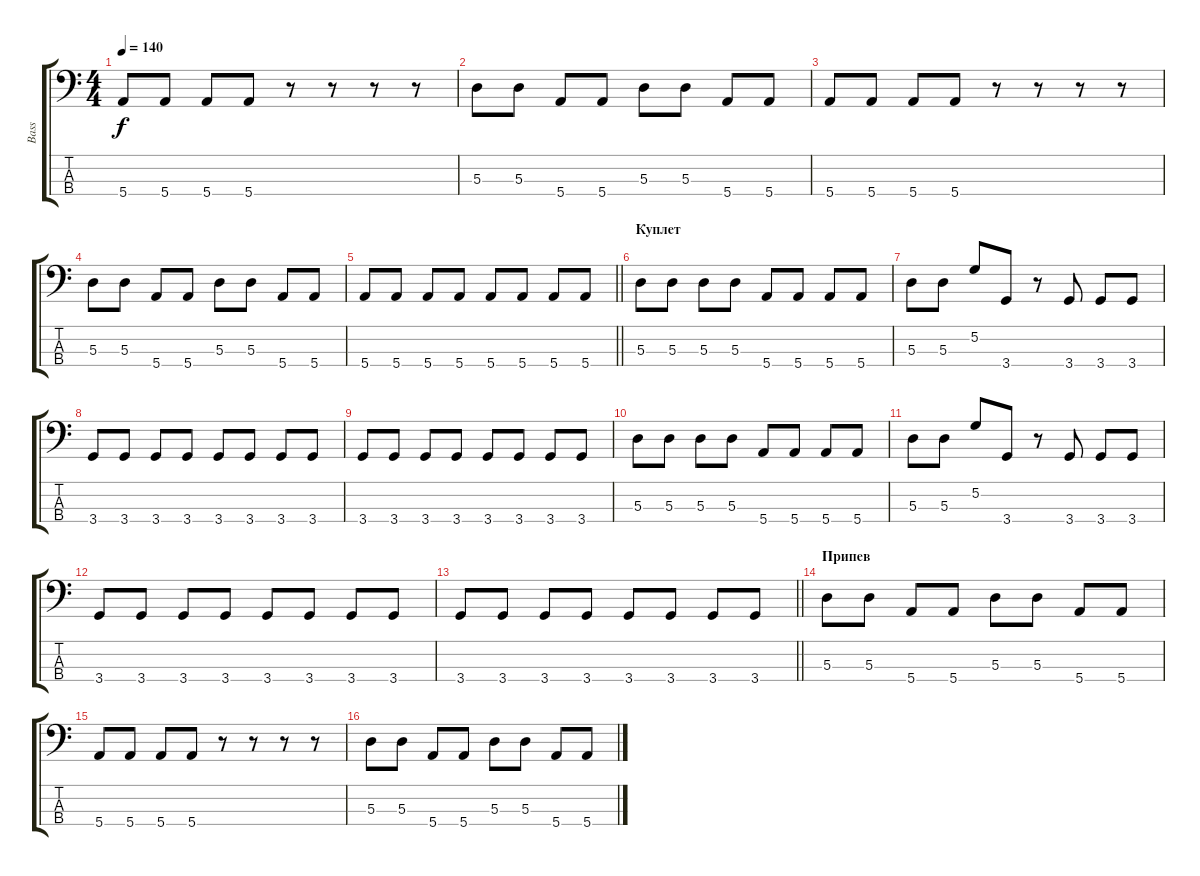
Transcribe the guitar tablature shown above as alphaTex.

\track ("Bass" "Bass") {instrument electricbasspick}
\staff {score tabs}
\tuning (G2 D2 A1 E1) {hide}
\ts (4 4)
\tempo 140
\clef f4
\ks c
5.4.8{dy f} 5.4.8 5.4.8 5.4.8 r.8 r.8 r.8 r.8 |
5.3.8 5.3.8 5.4.8 5.4.8 5.3.8 5.3.8 5.4.8 5.4.8 |
5.4.8 5.4.8 5.4.8 5.4.8 r.8 r.8 r.8 r.8 |
5.3.8 5.3.8 5.4.8 5.4.8 5.3.8 5.3.8 5.4.8 5.4.8 |
\barLineRight lightlight
5.4.8 5.4.8 5.4.8 5.4.8 5.4.8 5.4.8 5.4.8 5.4.8 |
\section ("" "Куплет")
5.3.8 5.3.8 5.3.8 5.3.8 5.4.8 5.4.8 5.4.8 5.4.8 |
5.3.8 5.3.8 5.2.8 3.4.8 r.8 3.4.8 3.4.8 3.4.8 |
3.4.8 3.4.8 3.4.8 3.4.8 3.4.8 3.4.8 3.4.8 3.4.8 |
3.4.8 3.4.8 3.4.8 3.4.8 3.4.8 3.4.8 3.4.8 3.4.8 |
5.3.8 5.3.8 5.3.8 5.3.8 5.4.8 5.4.8 5.4.8 5.4.8 |
5.3.8 5.3.8 5.2.8 3.4.8 r.8 3.4.8 3.4.8 3.4.8 |
3.4.8 3.4.8 3.4.8 3.4.8 3.4.8 3.4.8 3.4.8 3.4.8 |
\barLineRight lightlight
3.4.8 3.4.8 3.4.8 3.4.8 3.4.8 3.4.8 3.4.8 3.4.8 |
\section ("" "Припев")
5.3.8 5.3.8 5.4.8 5.4.8 5.3.8 5.3.8 5.4.8 5.4.8 |
5.4.8 5.4.8 5.4.8 5.4.8 r.8 r.8 r.8 r.8 |
5.3.8 5.3.8 5.4.8 5.4.8 5.3.8 5.3.8 5.4.8 5.4.8
